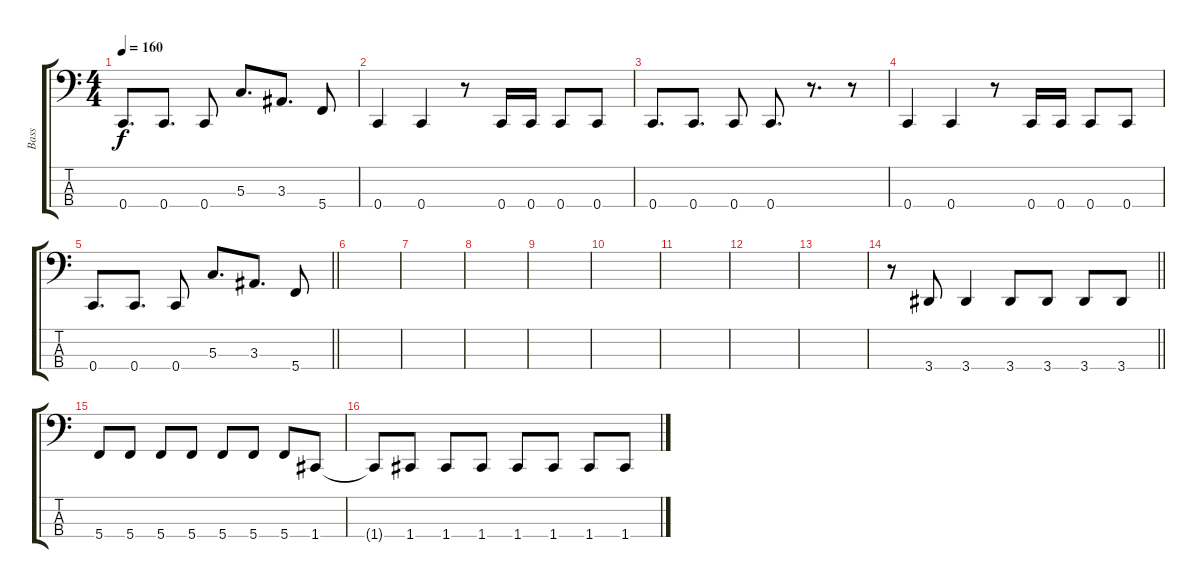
\track ("Bass" "Bass") {instrument electricbasspick}
\staff {score tabs}
\tuning (F2 C2 G1 C1) {hide}
\ts (4 4)
\tempo 160
\clef f4
\ks c
0.4.8{d dy f} 0.4.8{d} 0.4.8 5.3.8{d} 3.3.8{d} 5.4.8 |
0.4.4 0.4.4 r.8 0.4.16 0.4.16 0.4.8 0.4.8 |
0.4.8{d} 0.4.8{d} 0.4.8 0.4.8{d} r.8{d} r.8 |
0.4.4 0.4.4 r.8 0.4.16 0.4.16 0.4.8 0.4.8 |
\barLineRight lightlight
0.4.8{d} 0.4.8{d} 0.4.8 5.3.8{d} 3.3.8{d} 5.4.8 |
\section ("" " ")
|
|
|
|
|
|
|
|
\barLineRight lightlight
r.8 3.4.8 3.4.4 3.4.8 3.4.8 3.4.8 3.4.8 |
\section ("" " ")
5.4.8 5.4.8 5.4.8 5.4.8 5.4.8 5.4.8 5.4.8 1.4.8 |
1.4{t}.8 1.4.8 1.4.8 1.4.8 1.4.8 1.4.8 1.4.8 1.4.8
